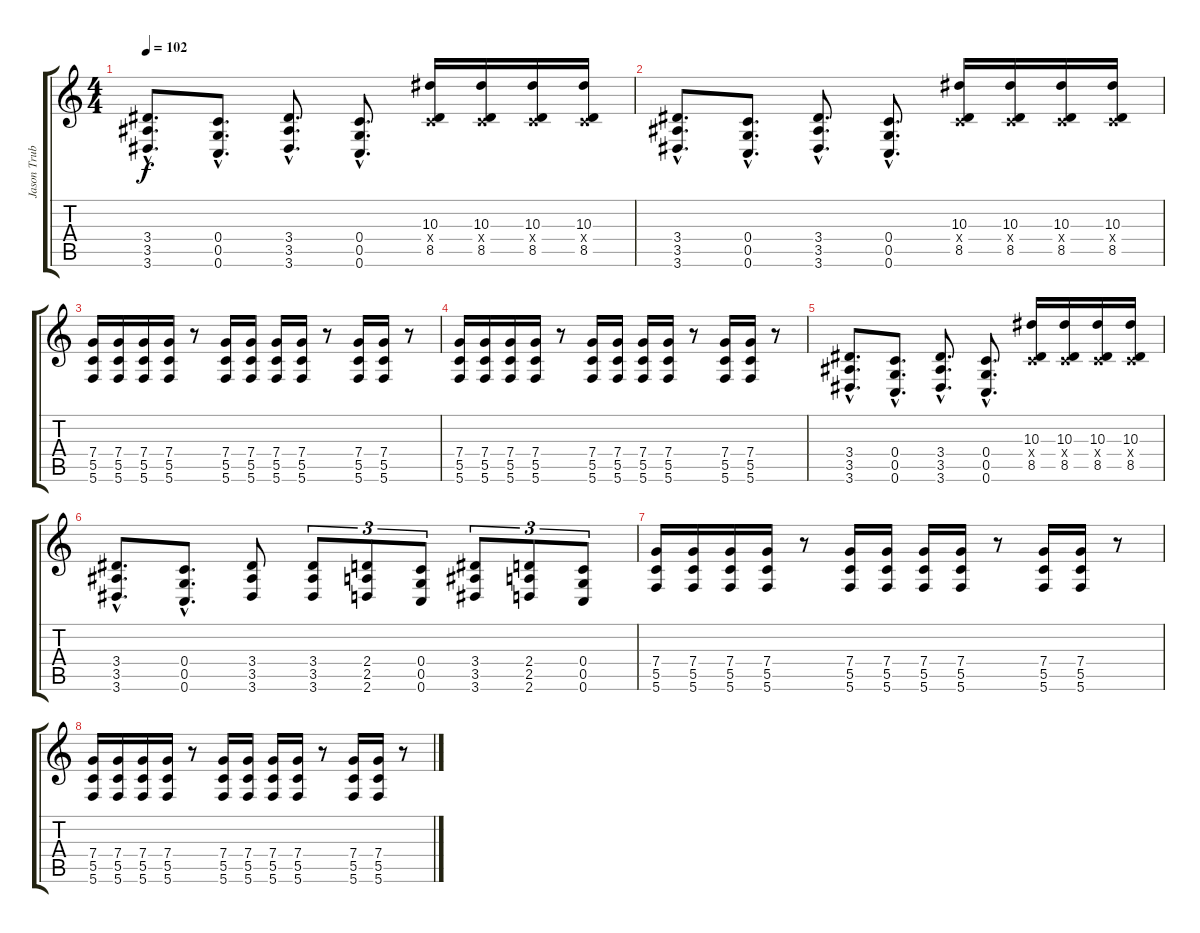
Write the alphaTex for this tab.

\track ("Jason Trubi - Distortion Guitar" "Jason Trub") {instrument distortionguitar}
\staff {score tabs}
\tuning (D4 A3 F3 C3 G2 C2) {hide}
\ts (4 4)
\tempo 102
\clef g2
\ks c
(3.4{hac} 3.5{hac} 3.6{hac}).8{d dy f} (0.4{hac} 0.5{hac} 0.6{hac}).8{d} (3.4{hac} 3.5{hac} 3.6{hac}).8{d} (0.4{hac} 0.5{hac} 0.6{hac}).8{d} (10.3 0.4{x} 8.5).16 (10.3 0.4{x} 8.5).16 (10.3 0.4{x} 8.5).16 (10.3 0.4{x} 8.5).16 |
(3.4{hac} 3.5{hac} 3.6{hac}).8{d} (0.4{hac} 0.5{hac} 0.6{hac}).8{d} (3.4{hac} 3.5{hac} 3.6{hac}).8{d} (0.4{hac} 0.5{hac} 0.6{hac}).8{d} (10.3 0.4{x} 8.5).16 (10.3 0.4{x} 8.5).16 (10.3 0.4{x} 8.5).16 (10.3 0.4{x} 8.5).16 |
(7.4 5.5 5.6).16 (7.4 5.5 5.6).16 (7.4 5.5 5.6).16 (7.4 5.5 5.6).16 r.8 (7.4 5.5 5.6).16 (7.4 5.5 5.6).16 (7.4 5.5 5.6).16 (7.4 5.5 5.6).16 r.8 (7.4 5.5 5.6).16 (7.4 5.5 5.6).16 r.8 |
(7.4 5.5 5.6).16 (7.4 5.5 5.6).16 (7.4 5.5 5.6).16 (7.4 5.5 5.6).16 r.8 (7.4 5.5 5.6).16 (7.4 5.5 5.6).16 (7.4 5.5 5.6).16 (7.4 5.5 5.6).16 r.8 (7.4 5.5 5.6).16 (7.4 5.5 5.6).16 r.8 |
(3.4{hac} 3.5{hac} 3.6{hac}).8{d} (0.4{hac} 0.5{hac} 0.6{hac}).8{d} (3.4{hac} 3.5{hac} 3.6{hac}).8{d} (0.4{hac} 0.5{hac} 0.6{hac}).8{d} (10.3 0.4{x} 8.5).16 (10.3 0.4{x} 8.5).16 (10.3 0.4{x} 8.5).16 (10.3 0.4{x} 8.5).16 |
(3.4{hac} 3.5{hac} 3.6{hac}).8{d} (0.4{hac} 0.5{hac} 0.6{hac}).8{d} (3.4 3.5 3.6).8 (3.4 3.5 3.6).8{tu (3 2)} (2.4 2.5 2.6).8{tu (3 2)} (0.4 0.5 0.6).8{tu (3 2)} (3.4 3.5 3.6).8{tu (3 2)} (2.4 2.5 2.6).8{tu (3 2)} (0.4 0.5 0.6).8{tu (3 2)} |
(7.4 5.5 5.6).16 (7.4 5.5 5.6).16 (7.4 5.5 5.6).16 (7.4 5.5 5.6).16 r.8 (7.4 5.5 5.6).16 (7.4 5.5 5.6).16 (7.4 5.5 5.6).16 (7.4 5.5 5.6).16 r.8 (7.4 5.5 5.6).16 (7.4 5.5 5.6).16 r.8 |
(7.4 5.5 5.6).16 (7.4 5.5 5.6).16 (7.4 5.5 5.6).16 (7.4 5.5 5.6).16 r.8 (7.4 5.5 5.6).16 (7.4 5.5 5.6).16 (7.4 5.5 5.6).16 (7.4 5.5 5.6).16 r.8 (7.4 5.5 5.6).16 (7.4 5.5 5.6).16 r.8
